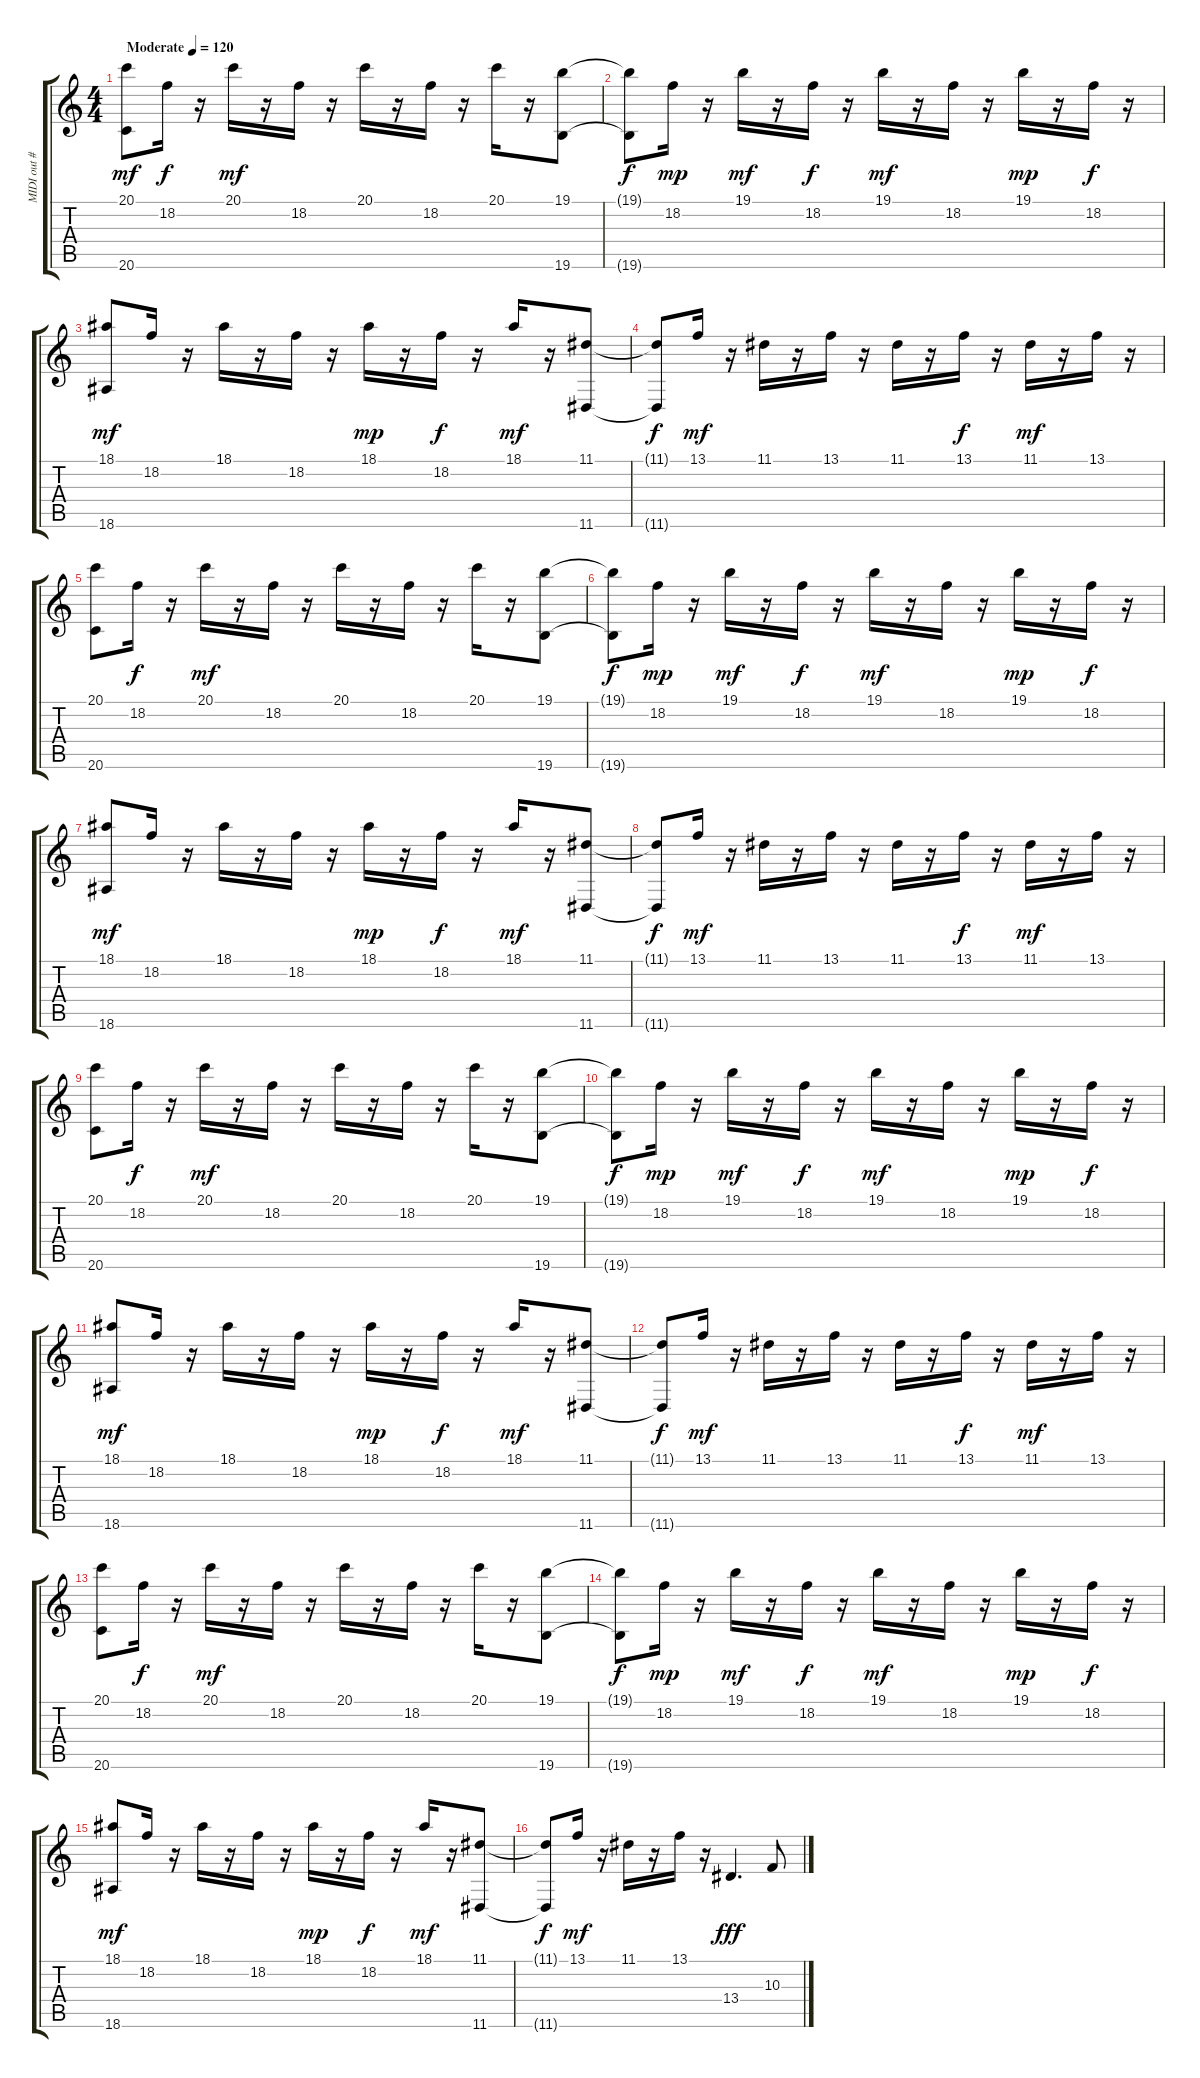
\track ("MIDI out #2" "MIDI out #") {instrument stringensemble1}
\staff {score tabs}
\tuning (E4 B3 G3 D3 A2 E2) {hide}
\ts (4 4)
\tempo (120 "Moderate")
\clef g2
\ks c
(20.1 20.6).8{dy mf instrument stringensemble1} 18.2.16{dy f} r.16 20.1.16{dy mf} r.16 18.2.16 r.16 20.1.16 r.16 18.2.16 r.16 20.1.16 r.16 (19.1 19.6).8 |
(19.1{t} 19.6{t}).8{dy f} 18.2.16{dy mp} r.16 19.1.16{dy mf} r.16 18.2.16{dy f} r.16 19.1.16{dy mf} r.16 18.2.16 r.16 19.1.16{dy mp} r.16 18.2.16{dy f} r.16 |
(18.1 18.6).8{dy mf} 18.2.16 r.16 18.1.16 r.16 18.2.16 r.16 18.1.16{dy mp} r.16 18.2.16{dy f} r.16 18.1.16{dy mf} r.16 (11.1 11.6).8 |
(11.1{t} 11.6{t}).8{dy f} 13.1.16{dy mf} r.16 11.1.16 r.16 13.1.16 r.16 11.1.16 r.16 13.1.16{dy f} r.16 11.1.16{dy mf} r.16 13.1.16 r.16 |
(20.1 20.6).8 18.2.16{dy f} r.16 20.1.16{dy mf} r.16 18.2.16 r.16 20.1.16 r.16 18.2.16 r.16 20.1.16 r.16 (19.1 19.6).8 |
(19.1{t} 19.6{t}).8{dy f} 18.2.16{dy mp} r.16 19.1.16{dy mf} r.16 18.2.16{dy f} r.16 19.1.16{dy mf} r.16 18.2.16 r.16 19.1.16{dy mp} r.16 18.2.16{dy f} r.16 |
(18.1 18.6).8{dy mf} 18.2.16 r.16 18.1.16 r.16 18.2.16 r.16 18.1.16{dy mp} r.16 18.2.16{dy f} r.16 18.1.16{dy mf} r.16 (11.1 11.6).8 |
(11.1{t} 11.6{t}).8{dy f} 13.1.16{dy mf} r.16 11.1.16 r.16 13.1.16 r.16 11.1.16 r.16 13.1.16{dy f} r.16 11.1.16{dy mf} r.16 13.1.16 r.16 |
(20.1 20.6).8 18.2.16{dy f} r.16 20.1.16{dy mf} r.16 18.2.16 r.16 20.1.16 r.16 18.2.16 r.16 20.1.16 r.16 (19.1 19.6).8 |
(19.1{t} 19.6{t}).8{dy f} 18.2.16{dy mp} r.16 19.1.16{dy mf} r.16 18.2.16{dy f} r.16 19.1.16{dy mf} r.16 18.2.16 r.16 19.1.16{dy mp} r.16 18.2.16{dy f} r.16 |
(18.1 18.6).8{dy mf} 18.2.16 r.16 18.1.16 r.16 18.2.16 r.16 18.1.16{dy mp} r.16 18.2.16{dy f} r.16 18.1.16{dy mf} r.16 (11.1 11.6).8 |
(11.1{t} 11.6{t}).8{dy f} 13.1.16{dy mf} r.16 11.1.16 r.16 13.1.16 r.16 11.1.16 r.16 13.1.16{dy f} r.16 11.1.16{dy mf} r.16 13.1.16 r.16 |
(20.1 20.6).8 18.2.16{dy f} r.16 20.1.16{dy mf} r.16 18.2.16 r.16 20.1.16 r.16 18.2.16 r.16 20.1.16 r.16 (19.1 19.6).8 |
(19.1{t} 19.6{t}).8{dy f} 18.2.16{dy mp} r.16 19.1.16{dy mf} r.16 18.2.16{dy f} r.16 19.1.16{dy mf} r.16 18.2.16 r.16 19.1.16{dy mp} r.16 18.2.16{dy f} r.16 |
(18.1 18.6).8{dy mf} 18.2.16 r.16 18.1.16 r.16 18.2.16 r.16 18.1.16{dy mp} r.16 18.2.16{dy f} r.16 18.1.16{dy mf} r.16 (11.1 11.6).8 |
(11.1{t} 11.6{t}).8{dy f} 13.1.16{dy mf} r.16 11.1.16 r.16 13.1.16 r.16 13.4.4{d dy fff} 10.3.8
